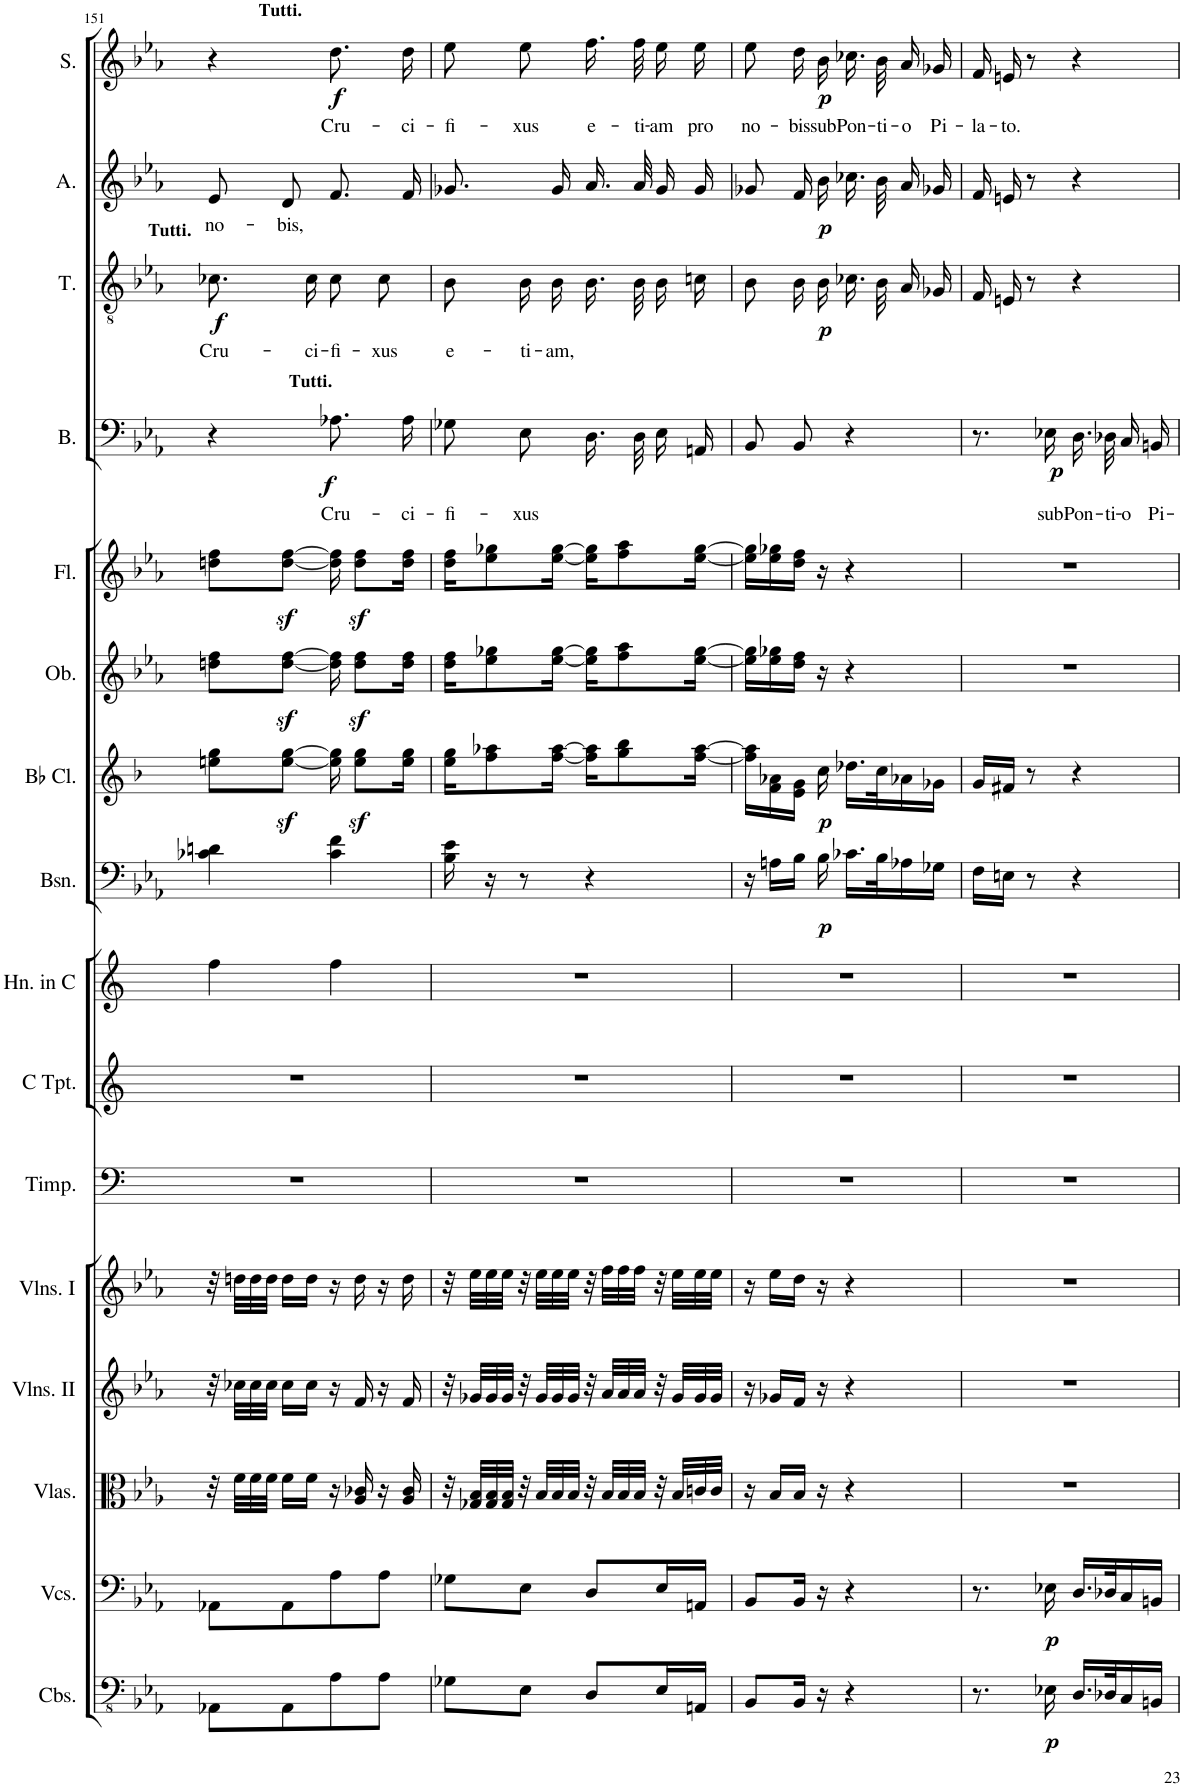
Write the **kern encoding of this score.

**kern	**dynam	**kern	**dynam	**kern	**kern	**kern	**kern	**kern	**kern	**kern	**dynam	**kern	**dynam	**kern	**kern	**kern	**text	**dynam	**kern	**text	**dynam	**kern	**text	**dynam	**kern	**text	**dynam
*part16	*part16	*part15	*part15	*part14	*part13	*part12	*part11	*part10	*part9	*part8	*part8	*part7	*part7	*part6	*part5	*part4	*part4	*part4	*part3	*part3	*part3	*part2	*part2	*part2	*part1	*part1	*part1
*staff16	*staff16	*staff15	*staff15	*staff14	*staff13	*staff12	*staff11	*staff10	*staff9	*staff8	*staff8	*staff7	*staff7	*staff6	*staff5	*staff4	*staff4	*staff4	*staff3	*staff3	*staff3	*staff2	*staff2	*staff2	*staff1	*staff1	*staff1
*I"Contrabasses	*	*I"Violoncellos	*	*I"Violas	*I"Violins II	*I"Violins I	*I"Timpani	*I"C Trumpet	*I"Horn in C	*I"Bassoon	*	*I"C Clarinet	*	*I"Oboe	*I"Flute	*I"Bass	*	*	*I"Tenor	*	*	*I"Alto	*	*	*I"Soprano	*	*
*I'Cbs.	*	*I'Vcs.	*	*I'Vlas.	*I'Vlns. II	*I'Vlns. I	*I'Timp.	*I'C Tpt.	*I'Hn. in C	*I'Bsn.	*	*I'C Cl.	*	*I'Ob.	*I'Fl.	*I'B.	*	*	*I'T.	*	*	*I'A.	*	*	*I'S.	*	*
!!LO:PB:g=z
*clefFv4	*	*clefF4	*	*clefC3	*clefG2	*clefG2	*clefF4	*clefG2	*clefG2	*clefF4	*	*clefG2	*	*clefG2	*clefG2	*clefF4	*	*	*clefGv2	*	*	*clefG2	*	*	*clefG2	*	*
*	*	*	*	*	*	*	*	*	*Trd4c7	*	*	*Trd1c2	*	*	*	*	*	*	*	*	*	*	*	*	*	*	*
*k[b-e-a-]	*	*k[b-e-a-]	*	*k[b-e-a-]	*k[b-e-a-]	*k[b-e-a-]	*k[]	*k[]	*k[]	*k[b-e-a-]	*	*k[b-]	*	*k[b-e-a-]	*k[b-e-a-]	*k[b-e-a-]	*	*	*k[b-e-a-]	*	*	*k[b-e-a-]	*	*	*k[b-e-a-]	*	*
*M2/4	*	*M2/4	*	*M2/4	*M2/4	*M2/4	*M2/4	*M2/4	*M2/4	*M2/4	*	*M2/4	*	*M2/4	*M2/4	*M2/4	*	*	*M2/4	*	*	*M2/4	*	*	*M2/4	*	*
=151	=151	=151	=151	=151	=151	=151	=151	=151	=151	=151	=151	=151	=151	=151	=151	=151	=151	=151	=151	=151	=151	=151	=151	=151	=151	=151	=151
!	!	!	!	!	!	!	!	!	!	!	!	!	!	!	!	!	!	!	!LO:TX:a:B:t=Tutti.	!	!	!	!	!	!	!	!
!	!	!	!	!	!	!	!	!	!	!	!	!	!	!	!	!	!	!	!	!LO:LY:b	!LO:DY:b	!	!LO:LY:b	!	!	!	!
8AAA-X\L	.	8AA-X\L	.	32r	32r	32r	2r	2r	4ff\	4c-X\ 4dn\	.	8een\ 8gg\L	.	8ddn\ 8ff\L	8ddn\ 8ff\L	4r	.	.	8.c-X\L	Cru-	f	8e-/L	no-	.	4r	.	.
.	.	.	.	32f\LLL	32cc-X\LLL	32ddn\LLL	.	.	.	.	.	.	.	.	.	.	.	.	.	.	.	.	.	.	.	.	.
.	.	.	.	32f\	32cc-\	32dd\	.	.	.	.	.	.	.	.	.	.	.	.	.	.	.	.	.	.	.	.	.
.	.	.	.	32f\JJJ	32cc-\JJJ	32dd\JJJ	.	.	.	.	.	.	.	.	.	.	.	.	.	.	.	.	.	.	.	.	.
!	!	!	!	!	!	!	!	!	!	!	!	!	!	!	!	!	!	!	!	!	!	!	!LO:LY:b	!	!	!	!
8AAA-\	.	8AA-\	.	16f\LL	16cc-\LL	16dd\LL	.	.	.	.	.	[8ee\z< [8gg\z<J	.	[8dd\z< [8ff\z<J	[8dd\z< [8ff\z<J	.	.	.	.	.	.	8d/J	-bis,	.	.	.	.
!	!	!	!	!	!	!	!	!	!	!	!	!	!	!	!	!	!	!	!	!LO:LY:b	!	!	!	!	!	!	!
.	.	.	.	16f\JJ	16cc-\JJ	16dd\JJ	.	.	.	.	.	.	.	.	.	.	.	.	16c-\Jk	-ci-	.	.	.	.	.	.	.
!	!	!	!	!	!	!	!	!	!	!	!	!	!	!	!	!	!	!	!	!	!	!	!	!	!LO:TX:a:B:t=Tutti.	!	!
!	!	!	!	!	!	!	!	!	!	!	!	!	!	!	!	!LO:TX:a:B:t=Tutti.	!	!	!	!	!	!	!	!	!	!	!
!	!	!	!	!	!	!	!	!	!	!	!	!	!	!	!	!	!LO:LY:b	!LO:DY:b	!	!LO:LY:b	!	!	!	!	!	!LO:LY:b	!LO:DY:b
8AA-\	.	8A-\	.	16r	16r	16r	.	.	4ff\	4c-\ 4f\	.	16ee\] 16gg\]	.	16dd\] 16ff\]	16dd\] 16ff\]	8.A-X\L	Cru-	f	8c-\L	-fi-	.	8.f/L	.	.	8.dd\L	Cru-	f
.	.	.	.	16A-/ 16c-X/	16f/	16dd\	.	.	.	.	.	8ee\z< 8gg\z<L	.	8dd\z< 8ff\z<L	8dd\z< 8ff\z<L	.	.	.	.	.	.	.	.	.	.	.	.
!	!	!	!	!	!	!	!	!	!	!	!	!	!	!	!	!	!	!	!	!LO:LY:b	!	!	!	!	!	!	!
8AA-\J	.	8A-\J	.	16r	16r	16r	.	.	.	.	.	.	.	.	.	.	.	.	8c-\J	-xus	.	.	.	.	.	.	.
!	!	!	!	!	!	!	!	!	!	!	!	!	!	!	!	!	!LO:LY:b	!	!	!	!	!	!	!	!	!LO:LY:b	!
.	.	.	.	16A-/ 16c-/	16f/	16dd\	.	.	.	.	.	16ee\ 16gg\Jk	.	16dd\ 16ff\Jk	16dd\ 16ff\Jk	16A-\Jk	-ci-	.	.	.	.	16f/Jk	.	.	16dd\Jk	-ci-	.
=152	=152	=152	=152	=152	=152	=152	=152	=152	=152	=152	=152	=152	=152	=152	=152	=152	=152	=152	=152	=152	=152	=152	=152	=152	=152	=152	=152
!	!	!	!	!	!	!	!	!	!	!	!	!	!	!	!	!	!LO:LY:b	!	!	!LO:LY:b	!	!	!	!	!	!LO:LY:b	!
8GG-X\L	.	8G-X\L	.	32r	32r	32r	2r	2r	2r	16B-\ 16e-\	.	16ee\ 16gg\KL	.	16dd\ 16ff\KL	16dd\ 16ff\KL	8G-X\L	-fi-	.	8B-\L	e-	.	8.g-X/L	.	.	8ee-\L	-fi-	.
.	.	.	.	32G-X/ 32B-/LLL	32g-X/LLL	32ee-\LLL	.	.	.	.	.	.	.	.	.	.	.	.	.	.	.	.	.	.	.	.	.
.	.	.	.	32G-/ 32B-/	32g-/	32ee-\	.	.	.	16r	.	8ff\ 8aa-X\	.	8ee-\ 8gg-X\	8ee-\ 8gg-X\	.	.	.	.	.	.	.	.	.	.	.	.
.	.	.	.	32G-/ 32B-/JJJ	32g-/JJJ	32ee-\JJJ	.	.	.	.	.	.	.	.	.	.	.	.	.	.	.	.	.	.	.	.	.
!	!	!	!	!	!	!	!	!	!	!	!	!	!	!	!	!	!LO:LY:b	!	!	!LO:LY:b	!	!	!	!	!	!LO:LY:b	!
8EE-\J	.	8E-\J	.	32r	32r	32r	.	.	.	8r	.	.	.	.	.	8E-\J	-xus	.	16B-\L	-ti-	.	.	.	.	8ee-\J	-xus	.
.	.	.	.	32B-/LLL	32g-/LLL	32ee-\LLL	.	.	.	.	.	.	.	.	.	.	.	.	.	.	.	.	.	.	.	.	.
!	!	!	!	!	!	!	!	!	!	!	!	!	!	!	!	!	!	!	!	!LO:LY:b	!	!	!	!	!	!	!
.	.	.	.	32B-/	32g-/	32ee-\	.	.	.	.	.	[16ff\ [16aa-\Jk	.	[16ee-\ [16gg-\Jk	[16ee-\ [16gg-\Jk	.	.	.	16B-\JJ	-am,	.	16g-/Jk	.	.	.	.	.
.	.	.	.	32B-/JJJ	32g-/JJJ	32ee-\JJJ	.	.	.	.	.	.	.	.	.	.	.	.	.	.	.	.	.	.	.	.	.
!	!	!	!	!	!	!	!	!	!	!	!	!	!	!	!	!	!	!	!	!	!	!	!	!	!	!LO:LY:b	!
8DD/L	.	8D/L	.	32r	32r	32r	.	.	.	4r	.	16ff\] 16aa-\]KL	.	16ee-\] 16gg-\]KL	16ee-\] 16gg-\]KL	16.D/LL	.	.	16.B-\LL	.	.	16.a-/LL	.	.	16.ff\LL	e-	.
.	.	.	.	32B-/LLL	32a-/LLL	32ff\LLL	.	.	.	.	.	.	.	.	.	.	.	.	.	.	.	.	.	.	.	.	.
.	.	.	.	32B-/	32a-/	32ff\	.	.	.	.	.	8gg\ 8bb-\	.	8ff\ 8aa-\	8ff\ 8aa-\	.	.	.	.	.	.	.	.	.	.	.	.
!	!	!	!	!	!	!	!	!	!	!	!	!	!	!	!	!	!	!	!	!	!	!	!	!	!	!LO:LY:b	!
.	.	.	.	32B-/JJJ	32a-/JJJ	32ff\JJJ	.	.	.	.	.	.	.	.	.	32D/Jk	.	.	32B-\Jk	.	.	32a-/Jk	.	.	32ff\Jk	-ti-	.
!	!	!	!	!	!	!	!	!	!	!	!	!	!	!	!	!	!	!	!	!	!	!	!	!	!	!LO:LY:b	!
16EE-/L	.	16E-/L	.	32r	32r	32r	.	.	.	.	.	.	.	.	.	16E-/L	.	.	16B-\L	.	.	16g-/L	.	.	16ee-\L	-am	.
.	.	.	.	32B-/LLL	32g-/LLL	32ee-\LLL	.	.	.	.	.	.	.	.	.	.	.	.	.	.	.	.	.	.	.	.	.
!	!	!	!	!	!	!	!	!	!	!	!	!	!	!	!	!	!	!	!	!	!	!	!	!	!	!LO:LY:b	!
16AAAn/JJ	.	16AAn/JJ	.	32cn/	32g-/	32ee-\	.	.	.	.	.	[16ff\ [16aa-\Jk	.	[16ee-\ [16gg-\Jk	[16ee-\ [16gg-\Jk	16AAn/JJ	.	.	16cn\JJ	.	.	16g-/JJ	.	.	16ee-\JJ	pro	.
.	.	.	.	32c/JJJ	32g-/JJJ	32ee-\JJJ	.	.	.	.	.	.	.	.	.	.	.	.	.	.	.	.	.	.	.	.	.
=153	=153	=153	=153	=153	=153	=153	=153	=153	=153	=153	=153	=153	=153	=153	=153	=153	=153	=153	=153	=153	=153	=153	=153	=153	=153	=153	=153
!	!	!	!	!	!	!	!	!	!	!	!	!	!	!	!	!	!	!	!	!	!	!	!	!	!	!LO:LY:b	!
8BBB-/L	.	8BB-/L	.	16r	16r	16r	2r	2r	2r	16r	.	16ff\] 16aa-\]LL	.	16ee-\] 16gg-\]LL	16ee-\] 16gg-\]LL	8BB-/L	.	.	8B-\L	.	.	8g-X/L	.	.	8ee-\L	no-	.
.	.	.	.	16B-/LL	16g-X/LL	16ee-\LL	.	.	.	16An\LL	.	16f\ 16a-X\	.	16ee-\ 16gg-X\	16ee-\ 16gg-X\	.	.	.	.	.	.	.	.	.	.	.	.
!	!	!	!	!	!	!	!	!	!	!	!	!	!	!	!	!	!	!	!	!	!	!	!	!	!	!LO:LY:b	!
16BBB-/Jk	.	16BB-/Jk	.	16B-/JJ	16f/JJ	16dd\JJ	.	.	.	16B-\JJ	.	16e\ 16g\JJ	.	16dd\ 16ff\JJ	16dd\ 16ff\JJ	8BB-/J	.	.	16B-\L	.	.	16f/L	.	.	16dd\L	-bis	.
!	!	!	!	!	!	!	!	!	!	!	!LO:DY:b	!	!LO:DY:b	!	!	!	!	!	!	!	!LO:DY:b	!	!	!LO:DY:b	!	!LO:LY:b	!LO:DY:b
16r	.	16r	.	16r	16r	16r	.	.	.	16B-\	p	16cc\	p	16r	16r	.	.	.	16B-\JJ	.	p	16b-/JJ	.	p	16b-\JJ	sub	p
!	!	!	!	!	!	!	!	!	!	!	!	!	!	!	!	!	!	!	!	!	!	!	!	!	!	!LO:LY:b	!
4r	.	4r	.	4r	4r	4r	.	.	.	16.c-X\LL	.	16.dd-X\LL	.	4r	4r	4r	.	.	16.c-X/LL	.	.	16.cc-X/LL	.	.	16.cc-X/LL	Pon-	.
!	!	!	!	!	!	!	!	!	!	!	!	!	!	!	!	!	!	!	!	!	!	!	!	!	!	!LO:LY:b	!
.	.	.	.	.	.	.	.	.	.	32B-\K	.	32cc\K	.	.	.	.	.	.	32B-/Jk	.	.	32b-/Jk	.	.	32b-/Jk	-ti-	.
!	!	!	!	!	!	!	!	!	!	!	!	!	!	!	!	!	!	!	!	!	!	!	!	!	!	!LO:LY:b	!
.	.	.	.	.	.	.	.	.	.	16A-X\	.	16a-X\	.	.	.	.	.	.	16A-/L	.	.	16a-/L	.	.	16a-/L	-o	.
!	!	!	!	!	!	!	!	!	!	!	!	!	!	!	!	!	!	!	!	!	!	!	!	!	!	!LO:LY:b	!
.	.	.	.	.	.	.	.	.	.	16G-X\JJ	.	16g-X\JJ	.	.	.	.	.	.	16G-X/JJ	.	.	16g-X/JJ	.	.	16g-X/JJ	Pi-	.
=154	=154	=154	=154	=154	=154	=154	=154	=154	=154	=154	=154	=154	=154	=154	=154	=154	=154	=154	=154	=154	=154	=154	=154	=154	=154	=154	=154
!	!	!	!	!	!	!	!	!	!	!	!	!	!	!	!	!	!	!	!	!	!	!	!	!	!	!LO:LY:b	!
8.r	.	8.r	.	2r	2r	2r	2r	2r	2r	16F\LL	.	16g/LL	.	2r	2r	8.r	.	.	16F/LL	.	.	16f/LL	.	.	16f/LL	-la-	.
!	!	!	!	!	!	!	!	!	!	!	!	!	!	!	!	!	!	!	!	!	!	!	!	!	!	!LO:LY:b	!
.	.	.	.	.	.	.	.	.	.	16En\JJ	.	16f#X/JJ	.	.	.	.	.	.	16En/JJ	.	.	16en/JJ	.	.	16en/JJ	-to.	.
.	.	.	.	.	.	.	.	.	.	8r	.	8r	.	.	.	.	.	.	8r	.	.	8r	.	.	8r	.	.
!	!LO:DY:b	!	!LO:DY:b	!	!	!	!	!	!	!	!	!	!	!	!	!	!LO:LY:b	!LO:DY:b	!	!	!	!	!	!	!	!	!
16EE-X\	p	16E-X\	p	.	.	.	.	.	.	.	.	.	.	.	.	16E-X\	sub	p	.	.	.	.	.	.	.	.	.
!	!	!	!	!	!	!	!	!	!	!	!	!	!	!	!	!	!LO:LY:b	!	!	!	!	!	!	!	!	!	!
16.DD/LL	.	16.D/LL	.	.	.	.	.	.	.	4r	.	4r	.	.	.	16.D/LL	Pon-	.	4r	.	.	4r	.	.	4r	.	.
!	!	!	!	!	!	!	!	!	!	!	!	!	!	!	!	!	!LO:LY:b	!	!	!	!	!	!	!	!	!	!
32DD-X/K	.	32D-X/K	.	.	.	.	.	.	.	.	.	.	.	.	.	32D-X/Jk	-ti-	.	.	.	.	.	.	.	.	.	.
!	!	!	!	!	!	!	!	!	!	!	!	!	!	!	!	!	!LO:LY:b	!	!	!	!	!	!	!	!	!	!
16CC/	.	16C/	.	.	.	.	.	.	.	.	.	.	.	.	.	16C/L	-o	.	.	.	.	.	.	.	.	.	.
!	!	!	!	!	!	!	!	!	!	!	!	!	!	!	!	!	!LO:LY:b	!	!	!	!	!	!	!	!	!	!
16BBBn/JJ	.	16BBn/JJ	.	.	.	.	.	.	.	.	.	.	.	.	.	16BBn/JJ	Pi-	.	.	.	.	.	.	.	.	.	.
=	=	=	=	=	=	=	=	=	=	=	=	=	=	=	=	=	=	=	=	=	=	=	=	=	=	=	=
*-	*-	*-	*-	*-	*-	*-	*-	*-	*-	*-	*-	*-	*-	*-	*-	*-	*-	*-	*-	*-	*-	*-	*-	*-	*-	*-	*-
